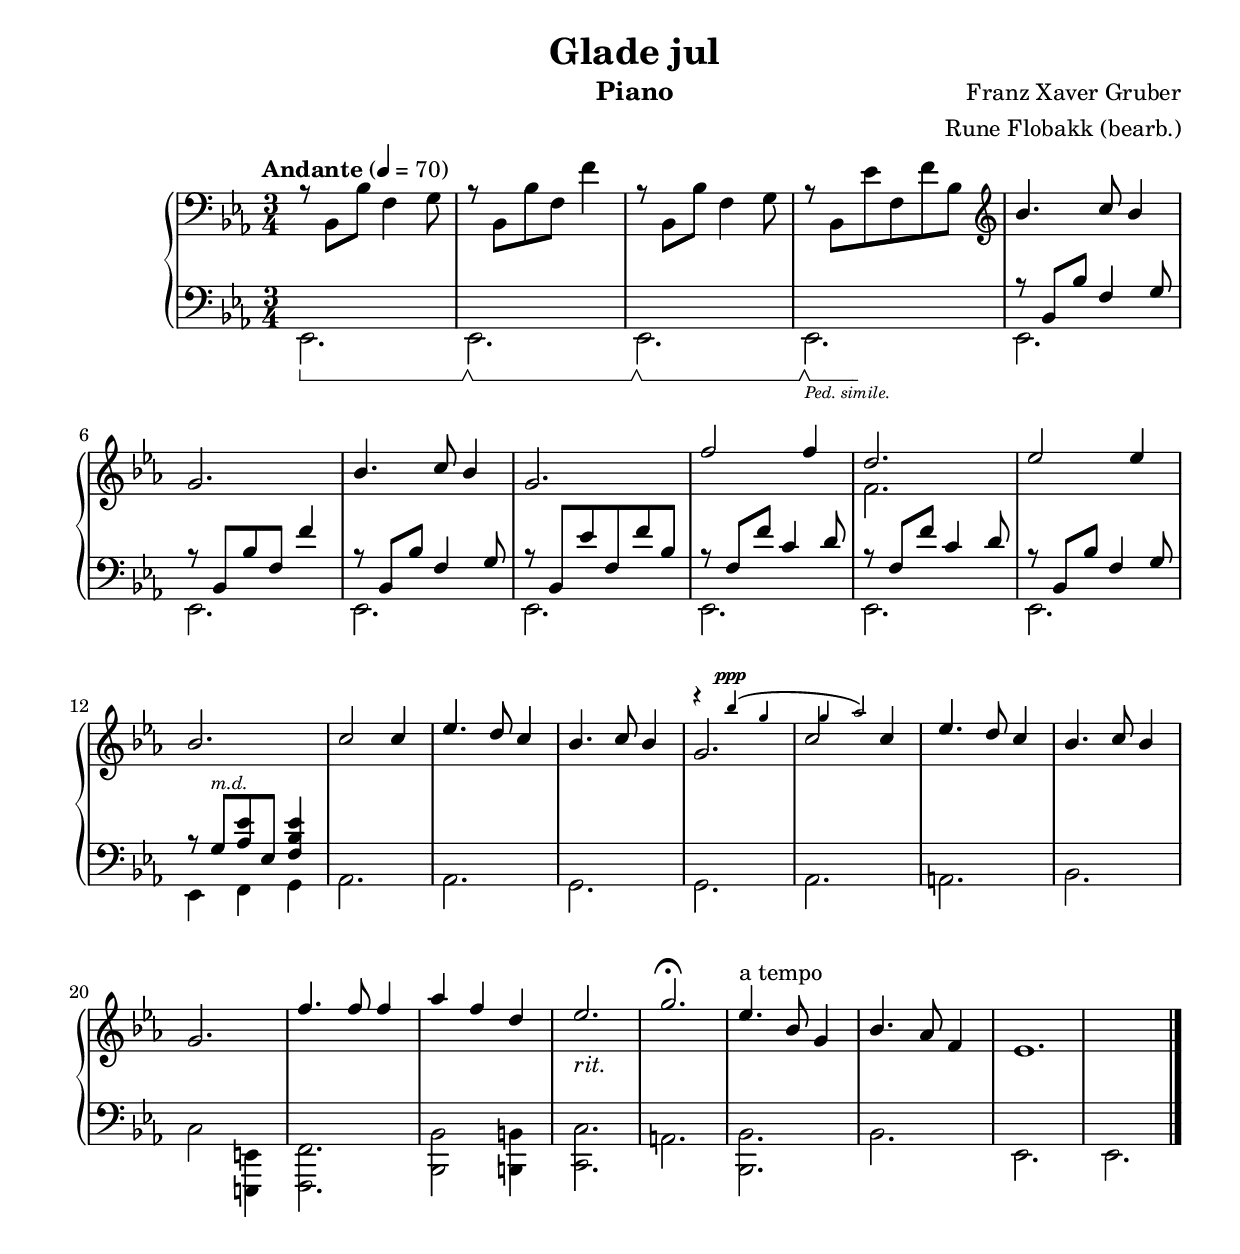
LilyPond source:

\version "2.22.1"
\version "2.22.1"

\paper {
    left-margin = 15\mm
    bottom-margin = 20\mm
    system-system-spacing =
        #'((basic-distance . 16)
           (minimum-distance . 8)
           (padding . 1)
           (stretchability . 60))
}

rit = \markup { \italic "rit." }

atempo = "a tempo"

pedSimile = \markup { \fontsize #-3 \italic "Ped. simile." }

rightHand = \markup { \italic \fontsize#-2 "m.d." }
leftHand = \markup { \italic \fontsize#-2 "m.s." }


\header {
    title = "Glade jul"
    composer = "Franz Xaver Gruber"
    arranger = "Rune Flobakk (bearb.)"
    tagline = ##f
    instrument = "Piano"
}


signature = {
    \key ees \major
    \time 3/4
}

melodyPartOne = {
    bes4.  c8 bes4  g2.
    bes4.  c8 bes4  g2.
    f'2       f4    d2.
    ees2      ees4  bes2.
}

melodyPartTwo = {
    \repeat unfold 2 {
        c2       c4    ees4.  d8 c4
        bes4. c8 bes4  g2.
    }

    f'4.  f8 f4    aes4  f  d
    ees2._\rit          g^\fermata

    ees4.^\atempo  bes8 g4 bes4.    aes8 f4
    ees1.
}

melody = { \melodyPartOne \melodyPartTwo }

bellResponse = {
    r4 bes4\(^\ppp g g aes2\)
}

bass = {
    \repeat unfold 11 { ees2. }
    ees4 f g

    aes2.  aes      g   g
    aes    a        bes c2 <e, e,>4

    <f f,>2.    <bes bes,>2  <b b,>4 <c c,>2.  a
    <bes, bes'>   bes'  ees,    ees
}

arpeggioBase = { r8 bes,  bes' f4 g8 }

arpeggioAccomp = {
    \arpeggioBase
    r  bes,  bes' f  f'4
    r8 bes,, bes' f4 g8
    r  bes,  ees' f,  f' bes,
}

pedal = {
    \set pedalSustainStyle = #'bracket
    s2.\sustainOn s2.\sustainOff\sustainOn s2.\sustainOff\sustainOn

    \once \override PianoPedalBracket.edge-height = #'(1.0 . 0.0)
    s4\sustainOff\sustainOn_\pedSimile
}


\score {
    \new PianoStaff <<
    	\new Staff = "right hand" {
            \tempo "Andante" 4 = 70
    	    \clef bass
            \signature

            s2.*4
            \clef treble

            <<
                \new Voice \relative bes' {
                    \voiceOne \melody
                }
                \new Voice \relative bes' {
                    \voiceTwo { s2.*5 f2. s2.*2 }
                    s2.*3 \voiceThree \magnifyMusic 0.67 \relative bes'' \bellResponse
                }
            >>
            \bar "|."
    	}

    	\new Staff = "left hand" {
            \clef bass
    	    \signature
            <<
                \relative {
                    \change Staff = "right hand" \stemDown \arpeggioAccomp
                    \change Staff = "left hand" \stemUp
                    \arpeggioAccomp
                    \transpose ees bes \relative { \arpeggioBase \arpeggioBase }
                    \arpeggioBase
                    r8 g^\rightHand <aes ees'> ees <f bes ees>4
                }
                \\
                \relative ees, \bass
            >>
        }

        \new Dynamics \pedal
    >>

	\layout {}
	\midi {}
}
